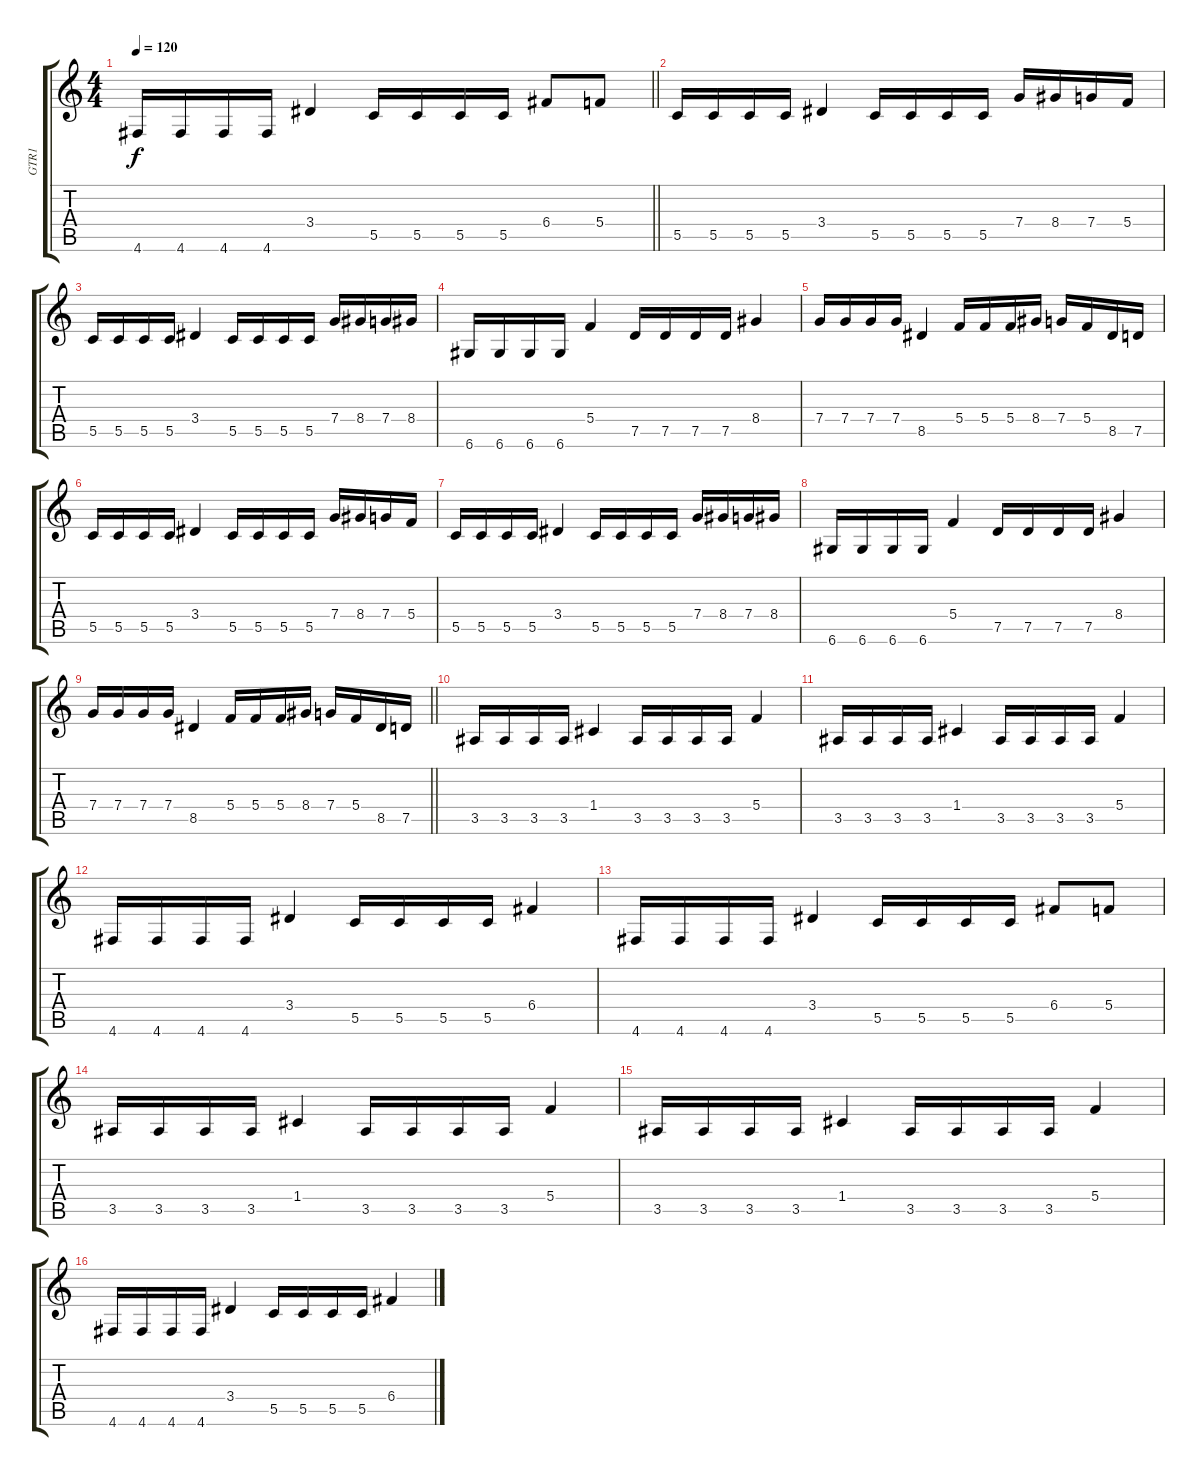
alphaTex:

\track ("GTR1" "GTR1") {instrument distortionguitar}
\staff {score tabs}
\tuning (D4 A3 F3 C3 G2 D2) {hide}
\ts (4 4)
\tempo 120
\clef g2
\barLineRight lightlight
\ks c
4.6.16{dy f} 4.6.16 4.6.16 4.6.16 3.4.4 5.5.16 5.5.16 5.5.16 5.5.16 6.4.8 5.4.8 |
5.5.16 5.5.16 5.5.16 5.5.16 3.4.4 5.5.16 5.5.16 5.5.16 5.5.16 7.4.16 8.4.16 7.4.16 5.4.16 |
5.5.16 5.5.16 5.5.16 5.5.16 3.4.4 5.5.16 5.5.16 5.5.16 5.5.16 7.4.16 8.4.16 7.4.16 8.4.16 |
6.6.16 6.6.16 6.6.16 6.6.16 5.4.4 7.5.16 7.5.16 7.5.16 7.5.16 8.4.4 |
7.4.16 7.4.16 7.4.16 7.4.16 8.5.4 5.4.16 5.4.16 5.4.16 8.4.16 7.4.16 5.4.16 8.5.16 7.5.16 |
5.5.16 5.5.16 5.5.16 5.5.16 3.4.4 5.5.16 5.5.16 5.5.16 5.5.16 7.4.16 8.4.16 7.4.16 5.4.16 |
5.5.16 5.5.16 5.5.16 5.5.16 3.4.4 5.5.16 5.5.16 5.5.16 5.5.16 7.4.16 8.4.16 7.4.16 8.4.16 |
6.6.16 6.6.16 6.6.16 6.6.16 5.4.4 7.5.16 7.5.16 7.5.16 7.5.16 8.4.4 |
\barLineRight lightlight
7.4.16 7.4.16 7.4.16 7.4.16 8.5.4 5.4.16 5.4.16 5.4.16 8.4.16 7.4.16 5.4.16 8.5.16 7.5.16 |
3.5.16 3.5.16 3.5.16 3.5.16 1.4.4 3.5.16 3.5.16 3.5.16 3.5.16 5.4.4 |
3.5.16 3.5.16 3.5.16 3.5.16 1.4.4 3.5.16 3.5.16 3.5.16 3.5.16 5.4.4 |
4.6.16 4.6.16 4.6.16 4.6.16 3.4.4 5.5.16 5.5.16 5.5.16 5.5.16 6.4.4 |
4.6.16 4.6.16 4.6.16 4.6.16 3.4.4 5.5.16 5.5.16 5.5.16 5.5.16 6.4.8 5.4.8 |
3.5.16 3.5.16 3.5.16 3.5.16 1.4.4 3.5.16 3.5.16 3.5.16 3.5.16 5.4.4 |
3.5.16 3.5.16 3.5.16 3.5.16 1.4.4 3.5.16 3.5.16 3.5.16 3.5.16 5.4.4 |
4.6.16 4.6.16 4.6.16 4.6.16 3.4.4 5.5.16 5.5.16 5.5.16 5.5.16 6.4.4
